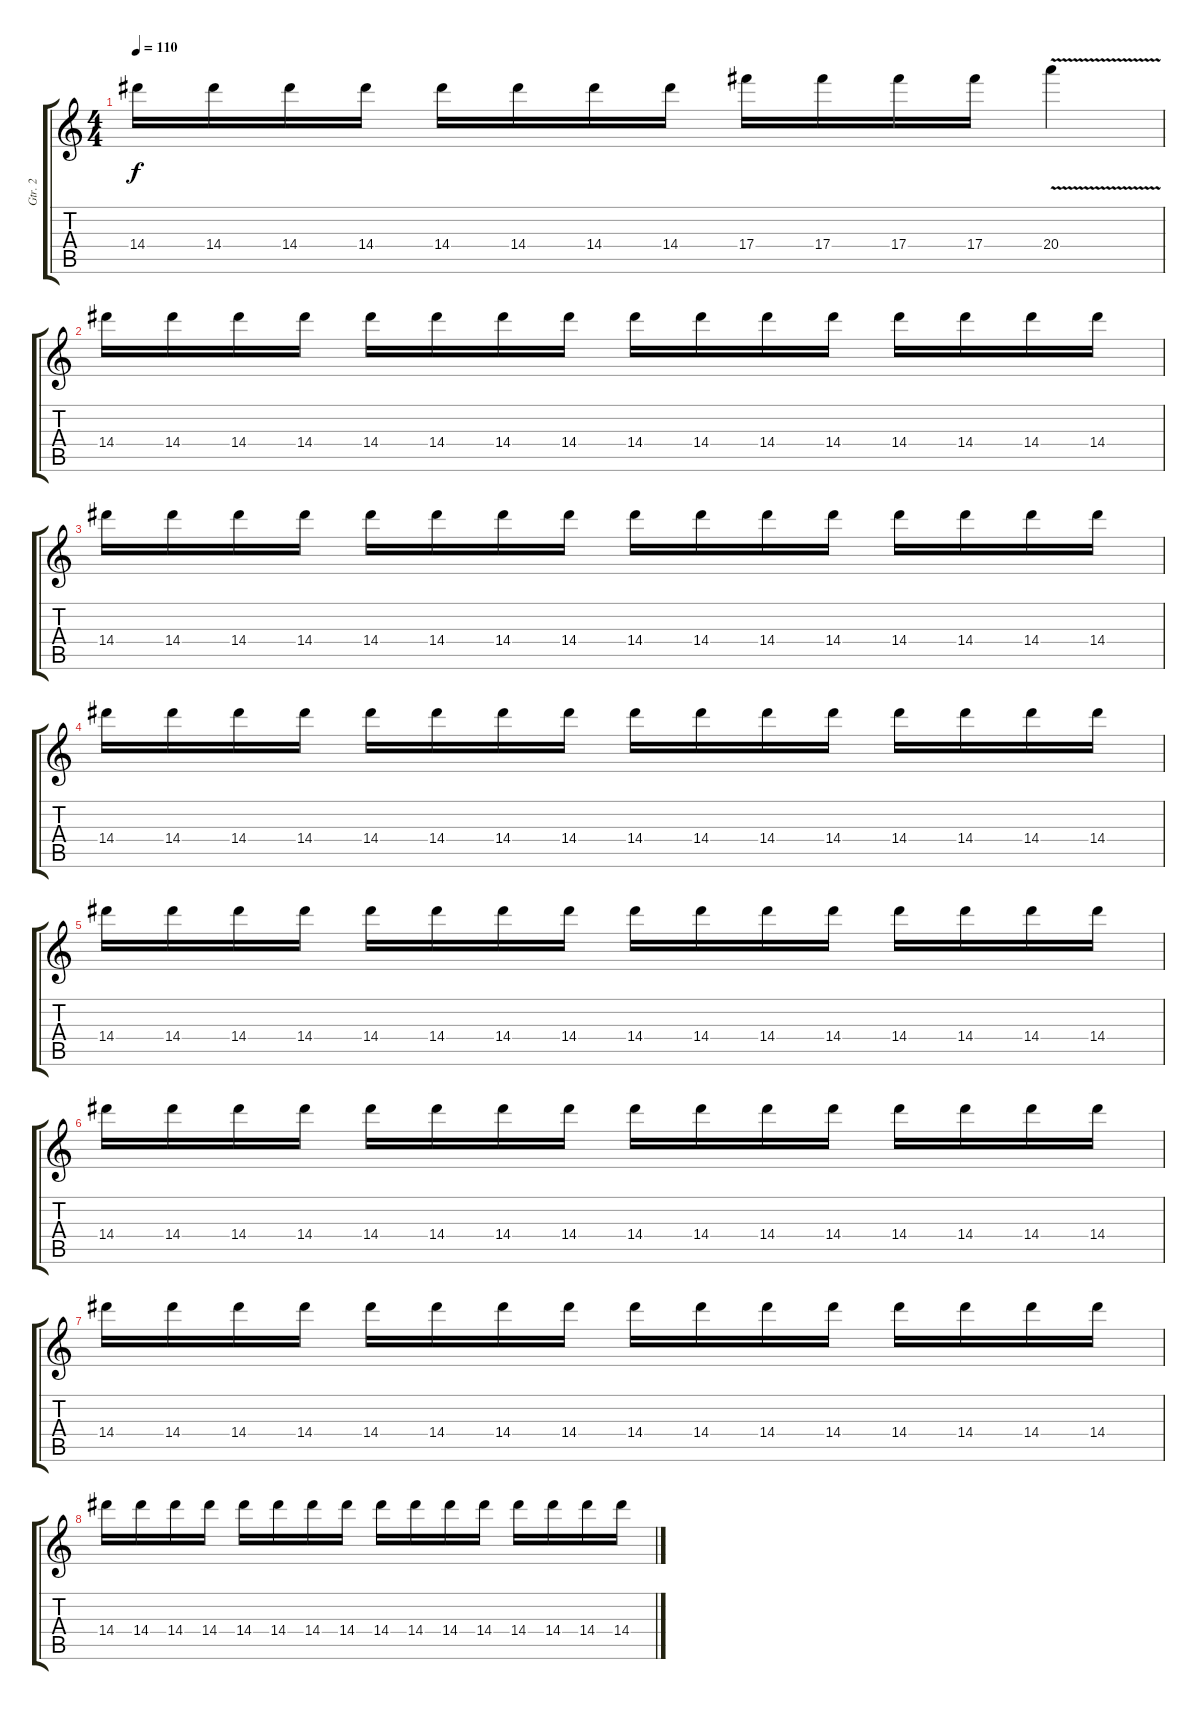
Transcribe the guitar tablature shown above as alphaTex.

\track ("Gtr. 2" "Gtr. 2") {instrument overdrivenguitar}
\staff {score tabs}
\tuning (Eb5 Bb4 Gb4 Db4 Ab3 Eb3) {hide}
\ts (4 4)
\tempo 110
\clef g2
\ks c
14.4.16{dy f} 14.4.16 14.4.16 14.4.16 14.4.16 14.4.16 14.4.16 14.4.16 17.4.16 17.4.16 17.4.16 17.4.16 20.4{v}.4 |
14.4.16 14.4.16 14.4.16 14.4.16 14.4.16 14.4.16 14.4.16 14.4.16 14.4.16 14.4.16 14.4.16 14.4.16 14.4.16 14.4.16 14.4.16 14.4.16 |
14.4.16 14.4.16 14.4.16 14.4.16 14.4.16 14.4.16 14.4.16 14.4.16 14.4.16 14.4.16 14.4.16 14.4.16 14.4.16 14.4.16 14.4.16 14.4.16 |
14.4.16 14.4.16 14.4.16 14.4.16 14.4.16 14.4.16 14.4.16 14.4.16 14.4.16 14.4.16 14.4.16 14.4.16 14.4.16 14.4.16 14.4.16 14.4.16 |
14.4.16 14.4.16 14.4.16 14.4.16 14.4.16 14.4.16 14.4.16 14.4.16 14.4.16 14.4.16 14.4.16 14.4.16 14.4.16 14.4.16 14.4.16 14.4.16 |
14.4.16 14.4.16 14.4.16 14.4.16 14.4.16 14.4.16 14.4.16 14.4.16 14.4.16 14.4.16 14.4.16 14.4.16 14.4.16 14.4.16 14.4.16 14.4.16 |
14.4.16 14.4.16 14.4.16 14.4.16 14.4.16 14.4.16 14.4.16 14.4.16 14.4.16 14.4.16 14.4.16 14.4.16 14.4.16 14.4.16 14.4.16 14.4.16 |
14.4.16 14.4.16 14.4.16 14.4.16 14.4.16 14.4.16 14.4.16 14.4.16 14.4.16 14.4.16 14.4.16 14.4.16 14.4.16 14.4.16 14.4.16 14.4.16
